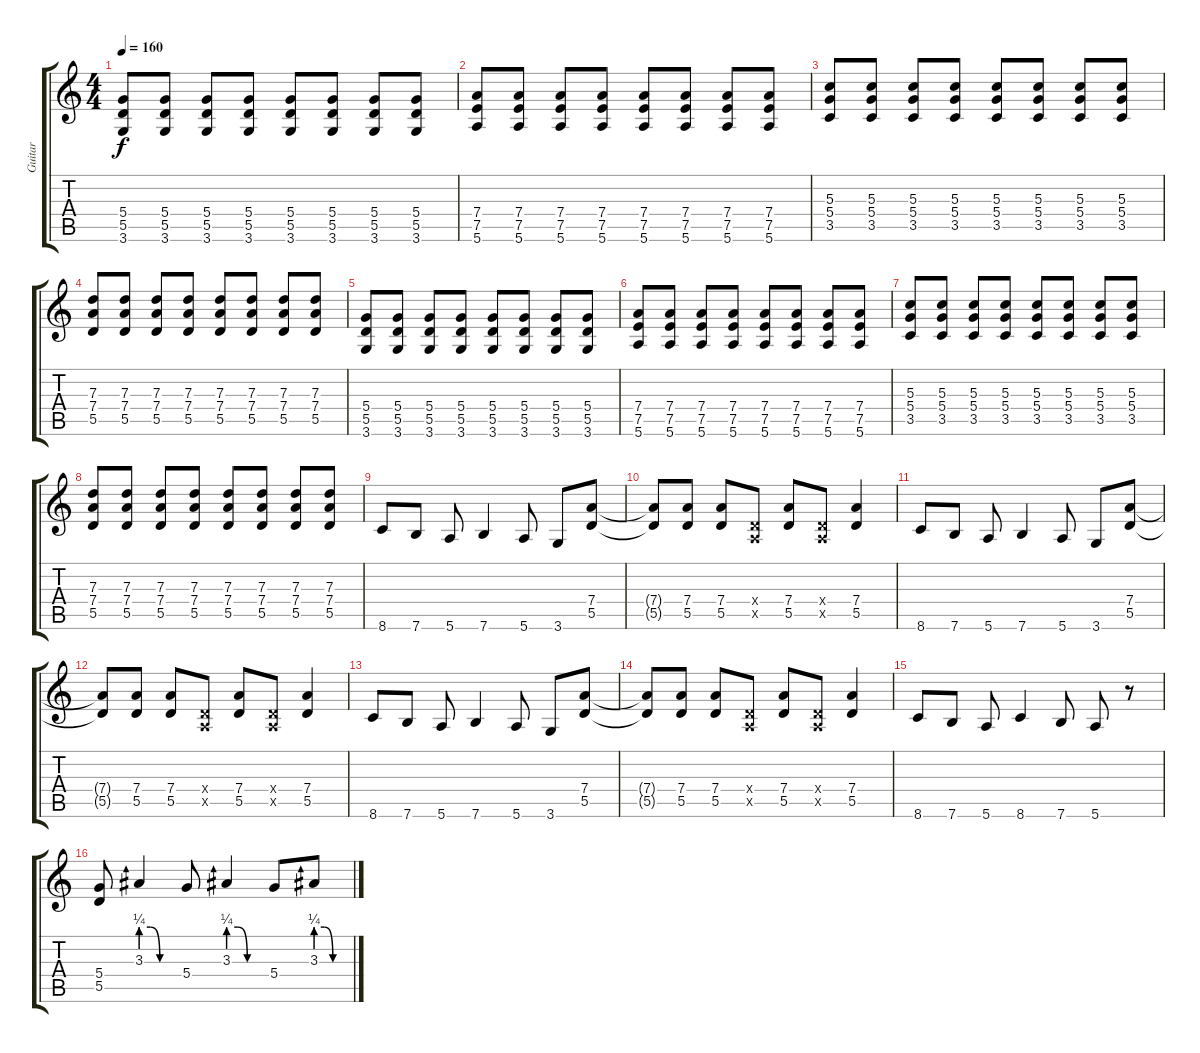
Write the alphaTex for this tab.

\track ("Guitar" "Guitar") {instrument distortionguitar}
\staff {score tabs}
\tuning (E4 B3 G3 D3 A2 E2) {hide}
\ts (4 4)
\tempo 160
\clef g2
\ks c
(5.4 5.5 3.6).8{dy f} (5.4 5.5 3.6).8 (5.4 5.5 3.6).8 (5.4 5.5 3.6).8 (5.4 5.5 3.6).8 (5.4 5.5 3.6).8 (5.4 5.5 3.6).8 (5.4 5.5 3.6).8 |
(7.4 7.5 5.6).8 (7.4 7.5 5.6).8 (7.4 7.5 5.6).8 (7.4 7.5 5.6).8 (7.4 7.5 5.6).8 (7.4 7.5 5.6).8 (7.4 7.5 5.6).8 (7.4 7.5 5.6).8 |
(5.3 5.4 3.5).8 (5.3 5.4 3.5).8 (5.3 5.4 3.5).8 (5.3 5.4 3.5).8 (5.3 5.4 3.5).8 (5.3 5.4 3.5).8 (5.3 5.4 3.5).8 (5.3 5.4 3.5).8 |
(7.3 7.4 5.5).8 (7.3 7.4 5.5).8 (7.3 7.4 5.5).8 (7.3 7.4 5.5).8 (7.3 7.4 5.5).8 (7.3 7.4 5.5).8 (7.3 7.4 5.5).8 (7.3 7.4 5.5).8 |
(5.4 5.5 3.6).8 (5.4 5.5 3.6).8 (5.4 5.5 3.6).8 (5.4 5.5 3.6).8 (5.4 5.5 3.6).8 (5.4 5.5 3.6).8 (5.4 5.5 3.6).8 (5.4 5.5 3.6).8 |
(7.4 7.5 5.6).8 (7.4 7.5 5.6).8 (7.4 7.5 5.6).8 (7.4 7.5 5.6).8 (7.4 7.5 5.6).8 (7.4 7.5 5.6).8 (7.4 7.5 5.6).8 (7.4 7.5 5.6).8 |
(5.3 5.4 3.5).8 (5.3 5.4 3.5).8 (5.3 5.4 3.5).8 (5.3 5.4 3.5).8 (5.3 5.4 3.5).8 (5.3 5.4 3.5).8 (5.3 5.4 3.5).8 (5.3 5.4 3.5).8 |
(7.3 7.4 5.5).8 (7.3 7.4 5.5).8 (7.3 7.4 5.5).8 (7.3 7.4 5.5).8 (7.3 7.4 5.5).8 (7.3 7.4 5.5).8 (7.3 7.4 5.5).8 (7.3 7.4 5.5).8 |
8.6.8 7.6.8 5.6.8 7.6.4 5.6.8 3.6.8 (7.4 5.5).8 |
(7.4{t} 5.5{t}).8 (7.4 5.5).8 (7.4 5.5).8 (0.4{x} 0.5{x}).8 (7.4 5.5).8 (0.4{x} 0.5{x}).8 (7.4 5.5).4 |
8.6.8 7.6.8 5.6.8 7.6.4 5.6.8 3.6.8 (7.4 5.5).8 |
(7.4{t} 5.5{t}).8 (7.4 5.5).8 (7.4 5.5).8 (0.4{x} 0.5{x}).8 (7.4 5.5).8 (0.4{x} 0.5{x}).8 (7.4 5.5).4 |
8.6.8 7.6.8 5.6.8 7.6.4 5.6.8 3.6.8 (7.4 5.5).8 |
(7.4{t} 5.5{t}).8 (7.4 5.5).8 (7.4 5.5).8 (0.4{x} 0.5{x}).8 (7.4 5.5).8 (0.4{x} 0.5{x}).8 (7.4 5.5).4 |
8.6.8 7.6.8 5.6.8 8.6.4 7.6.8 5.6.8 r.8 |
(5.4 5.5).8 3.3{be (custom 0 1 15 1 30 0 60 0)}.4 5.4.8 3.3{be (custom 0 1 15 1 30 0 60 0)}.4 5.4.8 3.3{be (custom 0 1 15 1 30 0 60 0)}.8
